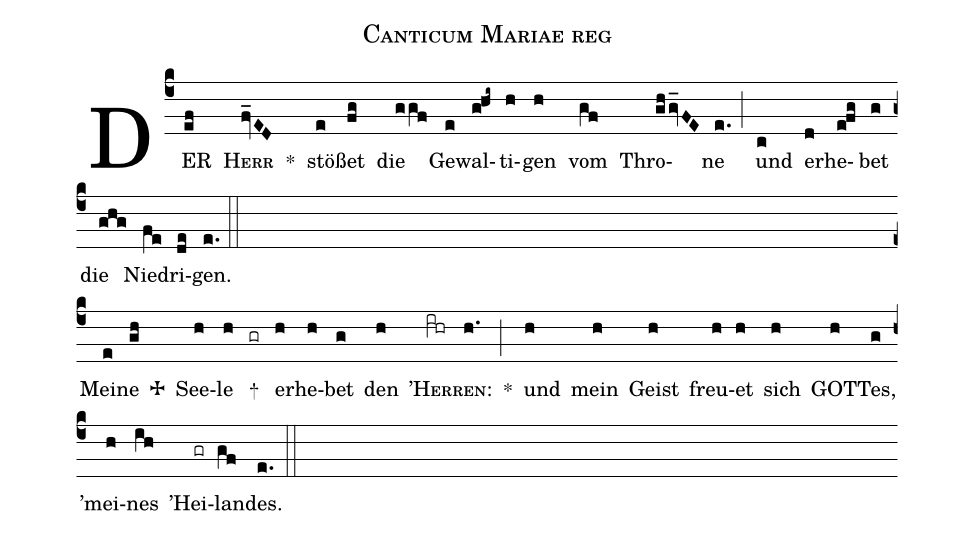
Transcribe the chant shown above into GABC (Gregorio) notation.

name: Canticum Mariae reg;
%%
(c4) DER(ef) <sc>Herr</sc>(fv_ED) *() stö(e)ßet(fg) die(ggf) Ge(e)wal(g!hi~)ti(h)gen(h) vom(gf) Thro(gh/gv_FE)ne(e.) (;) und(c) er(d)he(e!fg)bet(g) die(ghg) Nie(fe)dri(de)gen.(e.) (::) (Z)
Mei(e)ne(gh) <v>\grecross</v>() See(h)le(h) +(gr) er(h)he(h)bet(g) den(h) '<sc>Her</sc>(ihr)<sc>ren:</sc>(h.) *(;) und(h) mein(h) Geist(h) freu(h)et(h) sich(h) GOT(h)Tes,(g) 'mei(h)nes(ih) 'Hei(gr)lan(gf)des.(e.) (::)
